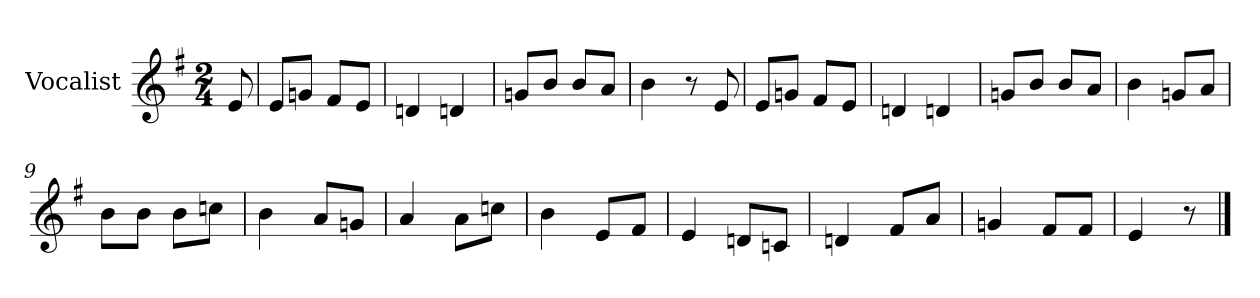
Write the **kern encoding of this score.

**kern
*part1
*staff1
*I"Vocalist
*k[f#]
*e:
*M2/4
=
8e
=1
8eL
8gnJ
8f#L
8eJ
=2
4dn
4dn
=3
8gnL
8bJ
8bL
8aJ
=4
4b
8r
8e
=5
8eL
8gnJ
8f#L
8eJ
=6
4dn
4dn
=7
8gnL
8bJ
8bL
8aJ
=8
4b
8gnL
8aJ
=9
8bL
8bJ
8bL
8ccnJ
=10
4b
8aL
8gnJ
=11
4a
8aL
8ccnJ
=12
4b
8eL
8f#J
=13
4e
8dnL
8cnJ
=14
4dn
8f#L
8aJ
=15
4gn
8f#L
8f#J
=16
4e
8r
==
*-
